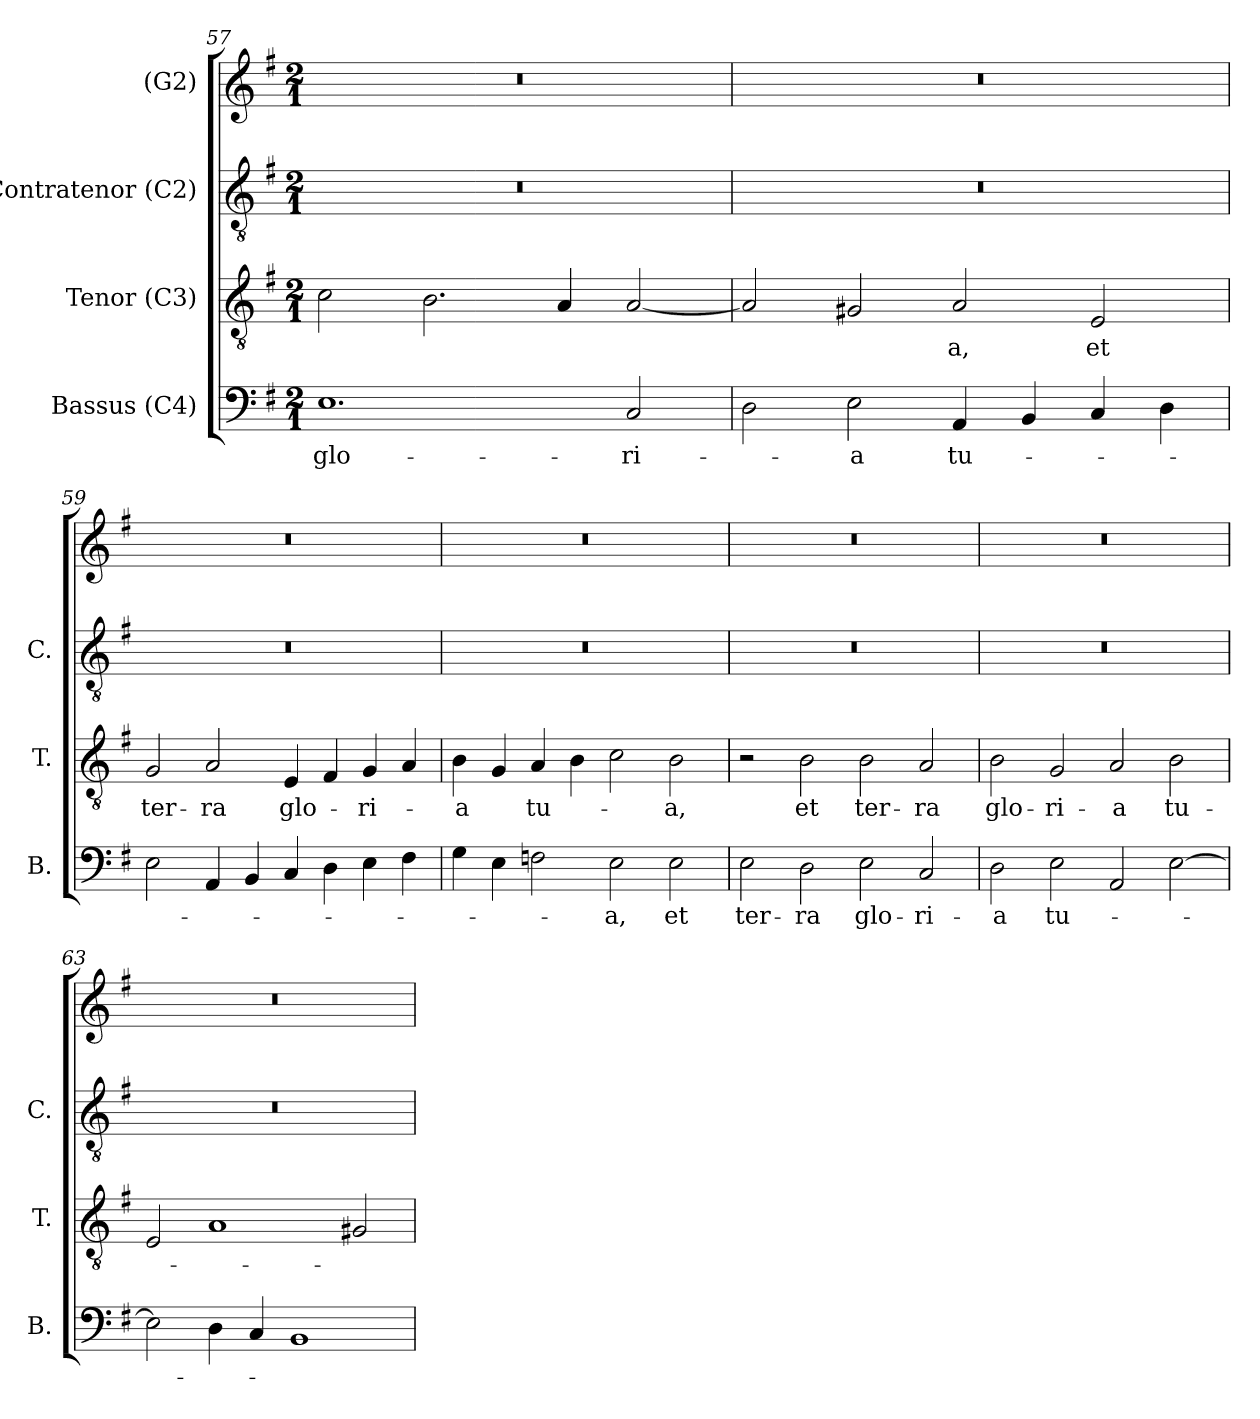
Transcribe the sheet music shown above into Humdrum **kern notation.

**kern	**text	**kern	**text	**kern	**kern
*part4	*part4	*part3	*part3	*part2	*part1
*staff4	*staff4	*staff3	*staff3	*staff2	*staff1
*I"Bassus (C4)	*	*I"Tenor (C3)	*	*I"Contratenor (C2)	*I"(G2)
*I'B.	*	*I'T.	*	*I'C.	*
!!LO:LB:g=z
*clefF4	*	*clefGv2	*	*clefGv2	*clefG2
*	*	*ITrd7c12	*	*ITrd7c12	*
*k[f#]	*	*k[f#]	*	*k[f#]	*k[f#]
*G:	*	*G:	*	*G:	*G:
*M2/1	*	*M2/1	*	*M2/1	*M2/1
=57	=57	=57	=57	=57	=57
!	!LO:LY:b:color=#000000	!	!	!LO:N:vis=1	!LO:N:vis=1
1.Ei	glo-	2Ci\	.	0r	0r
.	.	2.BBi\	.	.	.
.	.	4AAi/	.	.	.
!	!LO:LY:b:color=#000000	!	!	!	!
2Ci/	-ri-	[2AAi/	.	.	.
=58	=58	=58	=58	=58	=58
!	!	!	!	!LO:N:vis=1	!LO:N:vis=1
2Di\	.	2AAi/]	.	0r	0r
!	!LO:LY:b:color=#000000	!	!	!	!
2Ei\	-a	2GG#i/	.	.	.
!	!LO:LY:b:color=#000000	!	!	!	!
!	!	!	!LO:LY:b:color=#000000	!	!
4AAi/	tu-	2AAi/	-a,	.	.
4BBi/	.	.	.	.	.
!	!	!	!LO:LY:b:color=#000000	!	!
4Ci/	.	2EEi/	et	.	.
4Di\	.	.	.	.	.
=59	=59	=59	=59	=59	=59
!	!	!	!LO:LY:b:color=#000000	!LO:N:vis=1	!LO:N:vis=1
2Ei\	.	2GGi/	ter-	0r	0r
!	!	!	!LO:LY:b:color=#000000	!	!
4AAi/	.	2AAi/	-ra	.	.
4BBi/	.	.	.	.	.
!	!	!	!LO:LY:b:color=#000000	!	!
4Ci/	.	4EEi/	glo-	.	.
4Di\	.	4FF#i/	.	.	.
!	!	!	!LO:LY:b:color=#000000	!	!
4Ei\	.	4GGi/	-ri-	.	.
4F#i\	.	4AAi/	.	.	.
=60	=60	=60	=60	=60	=60
!	!	!	!LO:LY:b:color=#000000	!LO:N:vis=1	!LO:N:vis=1
4Gi\	.	4BBi\	-a	0r	0r
4Ei\	.	4GGi/	.	.	.
!	!	!	!LO:LY:b:color=#000000	!	!
2Fi\	.	4AAi/	tu-	.	.
.	.	4BBi\	.	.	.
!	!LO:LY:b:color=#000000	!	!	!	!
2Ei\	-a,	2Ci\	.	.	.
!	!LO:LY:b:color=#000000	!	!	!	!
!	!	!	!LO:LY:b:color=#000000	!	!
2Ei\	et	2BBi\	-a,	.	.
=61	=61	=61	=61	=61	=61
!	!LO:LY:b:color=#000000	!	!	!LO:N:vis=1	!LO:N:vis=1
2Ei\	ter-	2r	.	0r	0r
!	!LO:LY:b:color=#000000	!	!	!	!
!	!	!	!LO:LY:b:color=#000000	!	!
2Di\	-ra	2BBi\	et	.	.
!	!LO:LY:b:color=#000000	!	!	!	!
!	!	!	!LO:LY:b:color=#000000	!	!
2Ei\	glo-	2BBi\	ter-	.	.
!	!LO:LY:b:color=#000000	!	!	!	!
!	!	!	!LO:LY:b:color=#000000	!	!
2Ci/	-ri-	2AAi/	-ra	.	.
!!LO:LB:g=z
=62	=62	=62	=62	=62	=62
!	!LO:LY:b:color=#000000	!	!	!	!
!	!	!	!LO:LY:b:color=#000000	!LO:N:vis=1	!LO:N:vis=1
2Di\	-a	2BBi\	glo-	0r	0r
!	!LO:LY:b:color=#000000	!	!	!	!
!	!	!	!LO:LY:b:color=#000000	!	!
2Ei\	tu-	2GGi/	-ri-	.	.
!	!	!	!LO:LY:b:color=#000000	!	!
2AAi/	.	2AAi/	-a	.	.
!	!	!	!LO:LY:b:color=#000000	!	!
[2Ei\	.	2BBi\	tu-	.	.
=63	=63	=63	=63	=63	=63
!	!	!	!	!LO:N:vis=1	!LO:N:vis=1
2Ei\]	.	2EEi/	.	0r	0r
4Di\	.	1AAi	.	.	.
4Ci/	.	.	.	.	.
1BBi	.	.	.	.	.
.	.	2GG#i/	.	.	.
=	=	=	=	=	=
*-	*-	*-	*-	*-	*-
